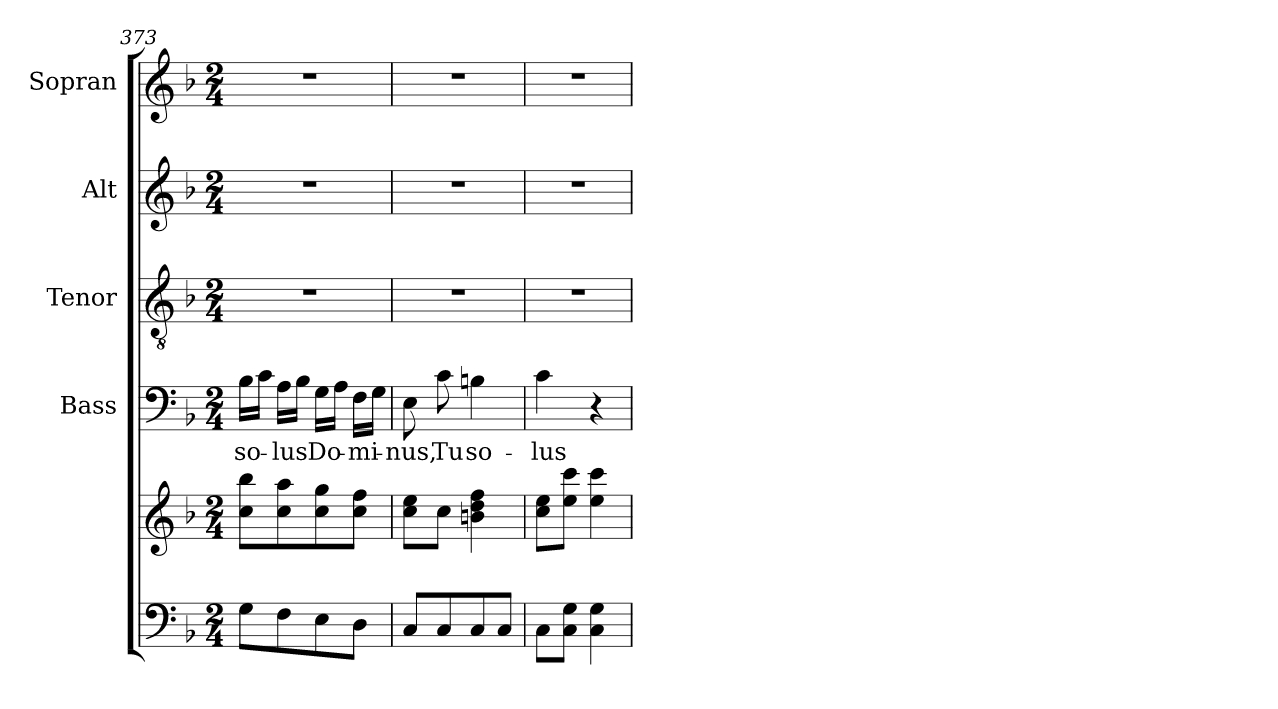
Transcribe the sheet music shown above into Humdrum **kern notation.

**kern	**kern	**kern	**text	**kern	**kern	**kern
*part5	*part5	*part4	*part4	*part3	*part2	*part1
*staff6	*staff5	*staff4	*staff4	*staff3	*staff2	*staff1
*	*	*I"Bass	*	*I"Tenor	*I"Alt	*I"Sopran
*	*	*I'B.	*	*I'T.	*I'A.	*I'S.
*clefF4	*clefG2	*clefF4	*	*clefGv2	*clefG2	*clefG2
*k[b-]	*k[b-]	*k[b-]	*	*k[b-]	*k[b-]	*k[b-]
*F:	*F:	*F:	*	*F:	*F:	*F:
*M2/4	*M2/4	*M2/4	*	*M2/4	*M2/4	*M2/4
=373	=373	=373	=373	=373	=373	=373
!	!	!	!LO:LY:b	!	!	!
8G\L	8cc\ 8bb-\L	16B-\LL	so-	2r	2r	2r
.	.	16c\JJ	.	.	.	.
!	!	!	!LO:LY:b	!	!	!
8F\	8cc\ 8aa\	16A\LL	-lus	.	.	.
.	.	16B-\JJ	.	.	.	.
!	!	!	!LO:LY:b	!	!	!
8E\	8cc\ 8gg\	16G\LL	Do-	.	.	.
.	.	16A\JJ	.	.	.	.
!	!	!	!LO:LY:b	!	!	!
8D\J	8cc\ 8ff\J	16F\LL	-mi-	.	.	.
.	.	16G\JJ	.	.	.	.
=374	=374	=374	=374	=374	=374	=374
!	!	!	!LO:LY:b	!	!	!
8C/L	8cc\ 8ee\L	8E\	-nus,	2r	2r	2r
!	!	!	!LO:LY:b	!	!	!
8C/	8cc\J	8c\	Tu	.	.	.
!	!	!	!LO:LY:b	!	!	!
8C/	4bn\ 4dd\ 4ff\	4Bn\	so-	.	.	.
8C/J	.	.	.	.	.	.
=375	=375	=375	=375	=375	=375	=375
!	!	!	!LO:LY:b	!	!	!
8C\L	8cc\ 8ee\L	4c\	-lus	2r	2r	2r
8C\ 8G\J	8ee\ 8ccc\J	.	.	.	.	.
4C\ 4G\	4ee\ 4ccc\	4r	.	.	.	.
=	=	=	=	=	=	=
*-	*-	*-	*-	*-	*-	*-
